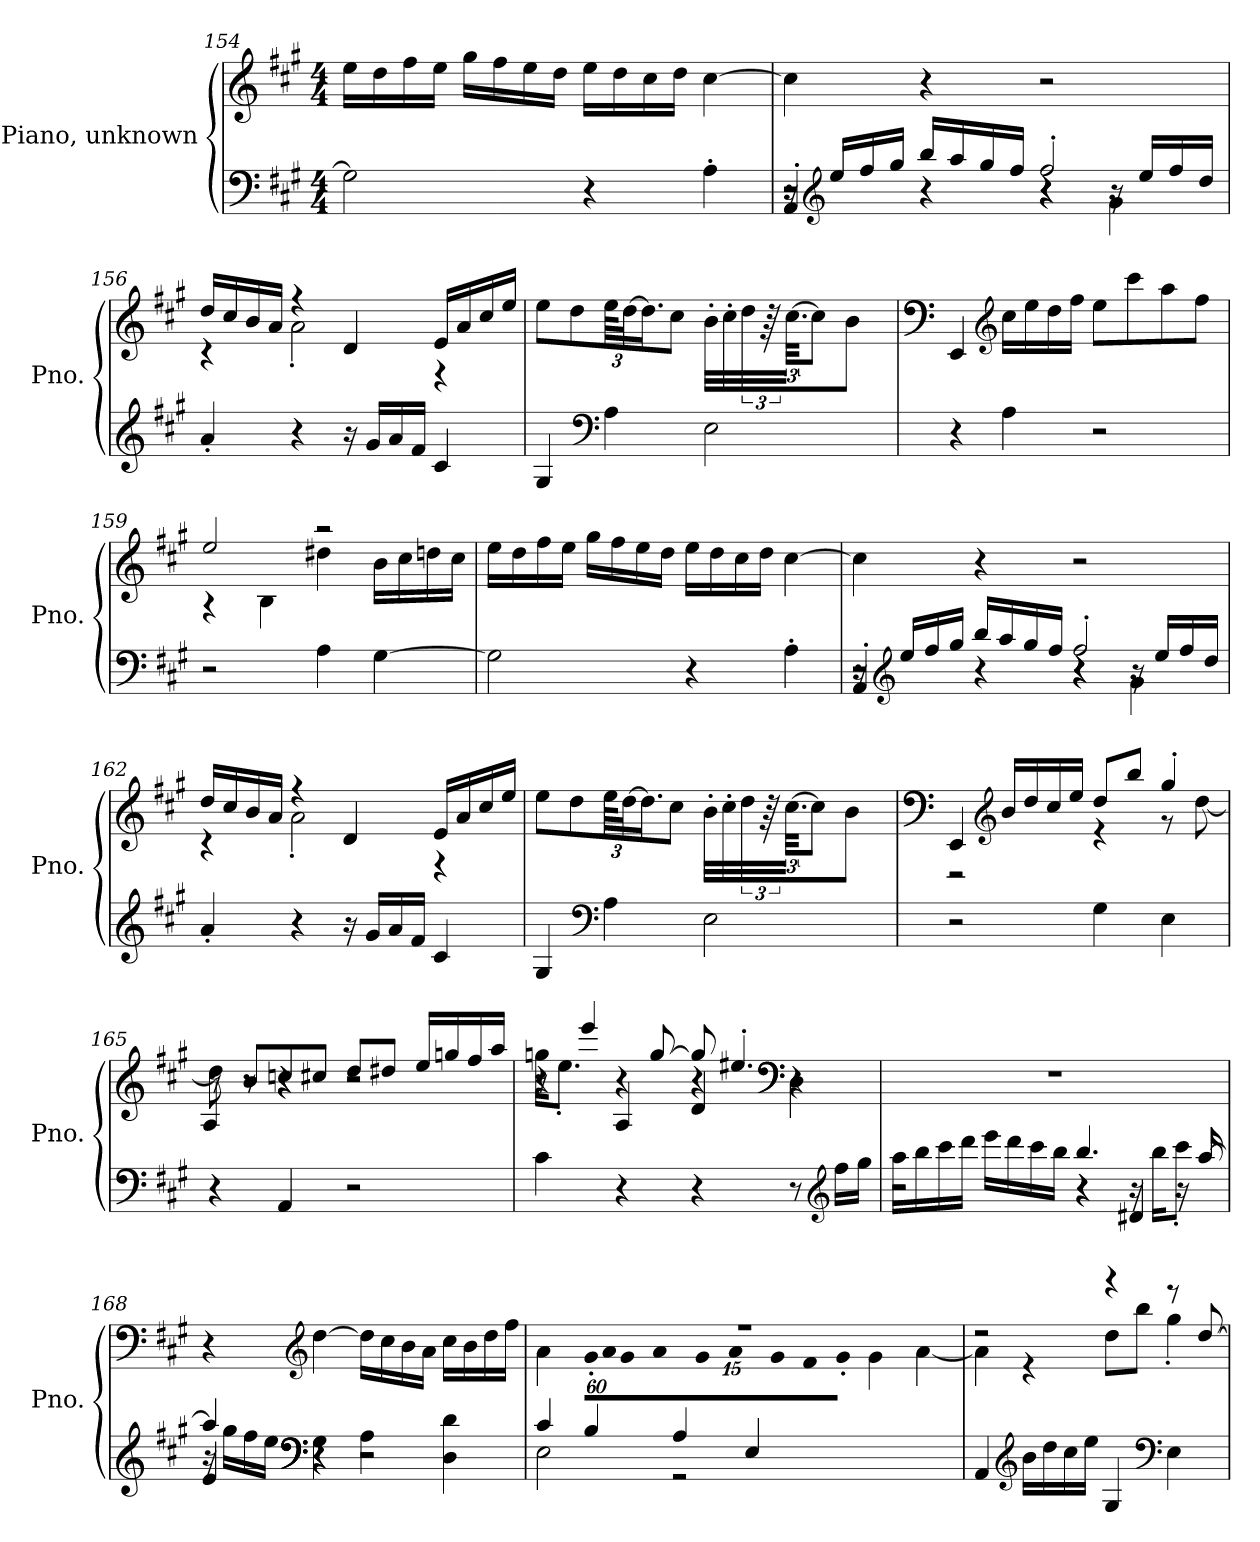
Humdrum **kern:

**kern	**kern
*part1	*part1
*staff2	*staff1
*I"Piano, unknown	*
*I'Pno.	*
*clefF4	*clefG2
*k[f#c#g#]	*k[f#c#g#]
*M4/4	*M4/4
=154	=154
2G#\]	16ee\LL
.	16dd\
.	16ff#\
.	16ee\JJ
.	16gg#\LL
.	16ff#\
.	16ee\
.	16dd\JJ
4r	16ee\LL
.	16dd\
.	16cc#\
.	16dd\JJ
4A'\	[4cc#\
!!LO:LB:g=z
=155	=155
*^	*
*	*^	*
16r	2r	4AA'/	4cc#\]
*clefG2	*	*	*
16ee/LL	.	.	.
16ff#/	.	.	.
16gg#/JJ	.	.	.
16bb/LL	.	4r	4r
16aa/	.	.	.
16gg#/	.	.	.
16ff#/JJ	.	.	.
4r	4r	2ff#'/	2r
16r	4g#\	.	.
16ee/LL	.	.	.
16ff#/	.	.	.
16dd/JJ	.	.	.
*v	*v	*v	*
=156	=156
*	*^
4a'/	16dd/LL	4r
.	16cc#/	.
.	16b/	.
.	16a/JJ	.
4r	4r	2a'\
16r	4d/	.
16g#/LL	.	.
16a/	.	.
16f#/JJ	.	.
4c#/	16e/LL	4r
.	16a/	.
.	16cc#/	.
.	16ee/JJ	.
*	*v	*v
=157	=157
4G#/	8ee\L
.	8dd\
*clefF4	*
*	*Xbrackettup
4A\	96ee\KLL
.	[48dd\J
.	16.dd\J]
.	8cc#\J
2E\	32b'\LLL
.	32cc#'\
*	*brackettup
.	48dd\JJJ
.	96r
.	[48.cc#\KKL
.	8cc#\J]
.	4b\
!!LO:LB:g=z
=158	=158
*	*clefF4
4r	4EE/
*	*clefG2
4A\	16cc#\LL
.	16ee\
.	16dd\
.	16ff#\JJ
2r	8ee\L
.	8ccc#\
.	8aa\
.	8ff#\J
=159	=159
*	*^
2r	2ee/	4r
.	.	4B\
4A\	2r	4dd#X\
[4G#\	.	16b\LL
.	.	16cc#\
.	.	16ddn\
.	.	16cc#\JJ
*	*v	*v
=160	=160
2G#\]	16ee\LL
.	16dd\
.	16ff#\
.	16ee\JJ
.	16gg#\LL
.	16ff#\
.	16ee\
.	16dd\JJ
4r	16ee\LL
.	16dd\
.	16cc#\
.	16dd\JJ
4A'\	[4cc#\
!!LO:LB:g=z
=161	=161
*^	*
*	*^	*
16r	2r	4AA'/	4cc#\]
*clefG2	*	*	*
16ee/LL	.	.	.
16ff#/	.	.	.
16gg#/JJ	.	.	.
16bb/LL	.	4r	4r
16aa/	.	.	.
16gg#/	.	.	.
16ff#/JJ	.	.	.
4r	4r	2ff#'/	2r
16r	4g#\	.	.
16ee/LL	.	.	.
16ff#/	.	.	.
16dd/JJ	.	.	.
*v	*v	*v	*
=162	=162
*	*^
4a'/	16dd/LL	4r
.	16cc#/	.
.	16b/	.
.	16a/JJ	.
4r	4r	2a'\
16r	4d/	.
16g#/LL	.	.
16a/	.	.
16f#/JJ	.	.
4c#/	16e/LL	4r
.	16a/	.
.	16cc#/	.
.	16ee/JJ	.
*	*v	*v
=163	=163
4G#/	8ee\L
.	8dd\
*clefF4	*
*	*Xbrackettup
4A\	96ee\KLL
.	[48dd\J
.	16.dd\J]
.	8cc#\J
2E\	32b'\LLL
.	32cc#'\
*	*brackettup
.	48dd\JJJ
.	96r
.	[48.cc#\KKL
.	8cc#\J]
.	4b\
!!LO:PB:g=z
=164	=164
*	*clefF4
*	*^
2r	4EE/	2r
*	*clefG2	*
.	16b/LL	.
.	16dd/	.
.	16cc#/	.
.	16ee/JJ	.
4G#\	8dd/L	4r
.	8bb/J	.
4E\	4gg#'/	8r
.	.	[8dd\
=165	=165	=165
*	*	*^
4r	8r	8dd\]	4A/
.	8b/L	8r	.
4AA/	8ccn/	4r	4r
.	8cc#X/J	.	.
2r	8dd/L	2r	2r
.	8dd#X/J	.	.
.	16ee/LL	.	.
.	16ggn/	.	.
.	16ff#/	.	.
.	16aa/JJ	.	.
=166	=166	=166	=166
4c#\	8r	16ggn\KL	4r
.	.	8.ee'\J	.
.	4eee/	.	.
4r	.	4r	4A/
.	[8gg/	.	.
4r	8gg/]	4r	4d/
.	4.ee#X'/	.	.
*	*clefF4	*	*
8r	.	4D\	4r
*clefG2	*	*	*
16ff#\LL	.	.	.
16gg#\JJ	.	.	.
*	*v	*v	*v
!!LO:LB:g=z
=167	=167
*^	*
*	*^	*
2r	16aa\LL	2r	1r
.	16bb\	.	.
.	16ccc#\	.	.
.	16ddd\JJ	.	.
.	16eee\LL	.	.
.	16ddd\	.	.
.	16ccc#\	.	.
.	16bb\JJ	.	.
4.bb/	4r	4r	.
.	16r	4d#X/	.
.	16bb\KL	.	.
16r	8ccc#'\J	.	.
[16aa/	.	.	.
=168	=168	=168	=168
4aa/]	16r	4e/	4r
.	16gg#\LL	.	.
.	16ff#\	.	.
.	16ee\JJ	.	.
*clefF4	*	*	*clefG2
4r	4G#\	4r	[4dd\
2r	4A\	2r	16dd\LL]
.	.	.	16cc#\
.	.	.	16b\
.	.	.	16a\JJ
.	4D\ 4d\	.	16cc#\LL
.	.	.	16b\
.	.	.	16dd\
.	.	.	16ff#\JJ
*	*v	*v	*
!!LO:LB:g=z
=169	=169	=169
*	*	*^
4c#/	2E\	1r	4a\
*	*	*	*Xbrackettup
!	!	!	!LO:N:vis=32
4B/	.	.	1920%53g#'\LLL
!	!	!	!LO:N:vis=32
.	.	.	1920%53a\
.	.	.	1920ryy
!	!	!	!LO:N:vis=32
.	.	.	1920%53g#\
!	!	!	!LO:N:vis=32
.	.	.	1920%53a\
!	!	!	!LO:N:vis=32
.	.	.	1920%53g#\
.	.	.	1920ryy
!	!	!	!LO:N:vis=32
.	.	.	1920%53a\
!	!	!	!LO:N:vis=32
.	.	.	1920%53g#\
!	!	!	!LO:N:vis=32
.	.	.	1920%53f#\
.	.	.	1920ryy
!	!	!	!LO:N:vis=32
.	.	.	1920%53g#'\JJJ
4A/	2r	.	4g#\
4E/	.	.	[4a\
*v	*v	*	*
=170	=170	=170
4AA/	2r	4a\]
*clefG2	*	*
16b\LL	.	4r
16dd\	.	.
16cc#\	.	.
16ee\JJ	.	.
4G#/	4r	8dd\L
.	.	8bb\J
*clefF4	*	*
4E\	8r	4gg#'\
.	[8dd/	.
*	*v	*v
=	=
*-	*-
